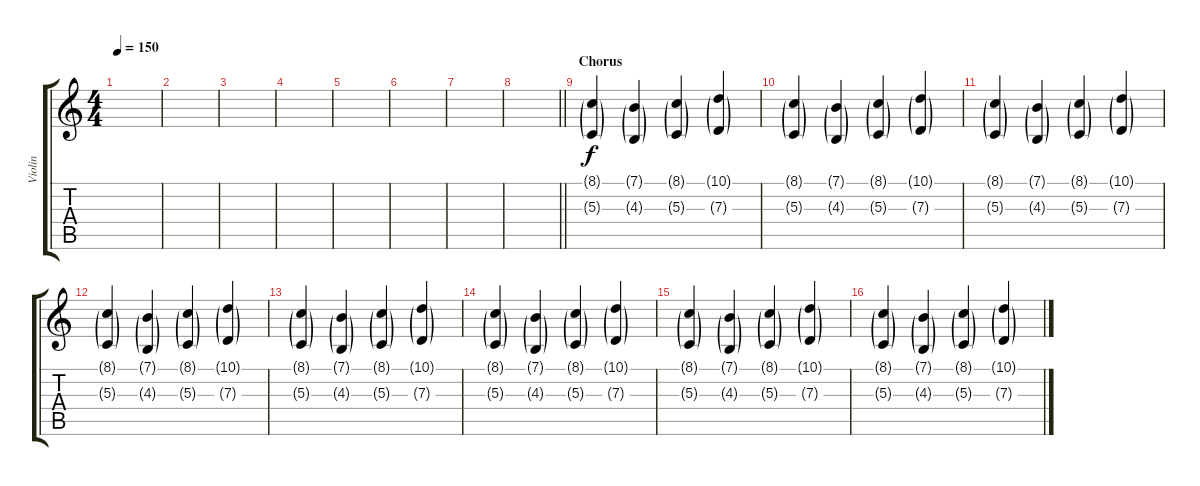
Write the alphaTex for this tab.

\track ("Violin" "Violin") {instrument violin}
\staff {score tabs}
\tuning (E4 B3 G3 D3 A2 E2) {hide}
\ts (4 4)
\tempo 150
\clef g2
\ks c
|
|
|
|
|
|
|
\barLineRight lightlight
|
\section ("" "Chorus")
(8.1{g} 5.3{g}).4 (7.1{g} 4.3{g}).4 (8.1{g} 5.3{g}).4 (10.1{g} 7.3{g}).4 |
(8.1{g} 5.3{g}).4 (7.1{g} 4.3{g}).4 (8.1{g} 5.3{g}).4 (10.1{g} 7.3{g}).4 |
(8.1{g} 5.3{g}).4 (7.1{g} 4.3{g}).4 (8.1{g} 5.3{g}).4 (10.1{g} 7.3{g}).4 |
(8.1{g} 5.3{g}).4 (7.1{g} 4.3{g}).4 (8.1{g} 5.3{g}).4 (10.1{g} 7.3{g}).4 |
(8.1{g} 5.3{g}).4 (7.1{g} 4.3{g}).4 (8.1{g} 5.3{g}).4 (10.1{g} 7.3{g}).4 |
(8.1{g} 5.3{g}).4 (7.1{g} 4.3{g}).4 (8.1{g} 5.3{g}).4 (10.1{g} 7.3{g}).4 |
(8.1{g} 5.3{g}).4 (7.1{g} 4.3{g}).4 (8.1{g} 5.3{g}).4 (10.1{g} 7.3{g}).4 |
(8.1{g} 5.3{g}).4 (7.1{g} 4.3{g}).4 (8.1{g} 5.3{g}).4 (10.1{g} 7.3{g}).4
